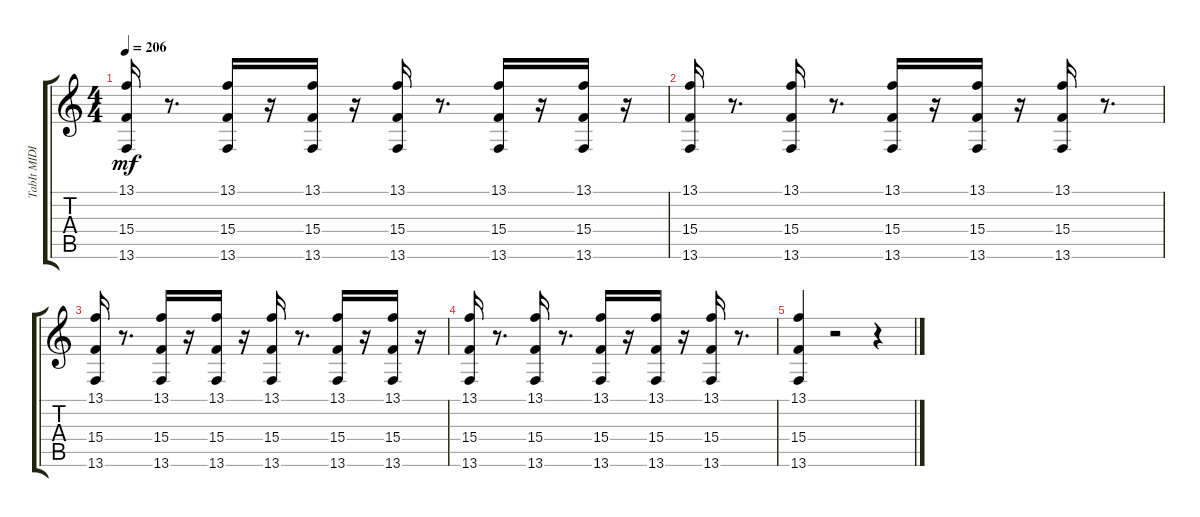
\track ("TabIt MIDI - Track 1" "TabIt MIDI") {instrument brasssection}
\staff {score tabs}
\tuning (E4 B3 G3 D3 A2 E2) {hide}
\ts (4 4)
\tempo 206
\clef g2
\ks c
(13.1 15.4 13.6).16{dy mf} r.8{d} (13.1 15.4 13.6).16 r.16 (13.1 15.4 13.6).16 r.16 (13.1 15.4 13.6).16 r.8{d} (13.1 15.4 13.6).16 r.16 (13.1 15.4 13.6).16 r.16 |
(13.1 15.4 13.6).16 r.8{d} (13.1 15.4 13.6).16 r.8{d} (13.1 15.4 13.6).16 r.16 (13.1 15.4 13.6).16 r.16 (13.1 15.4 13.6).16 r.8{d} |
(13.1 15.4 13.6).16 r.8{d} (13.1 15.4 13.6).16 r.16 (13.1 15.4 13.6).16 r.16 (13.1 15.4 13.6).16 r.8{d} (13.1 15.4 13.6).16 r.16 (13.1 15.4 13.6).16 r.16 |
(13.1 15.4 13.6).16 r.8{d} (13.1 15.4 13.6).16 r.8{d} (13.1 15.4 13.6).16 r.16 (13.1 15.4 13.6).16 r.16 (13.1 15.4 13.6).16 r.8{d} |
(13.1 15.4 13.6).4 r.2 r.4
